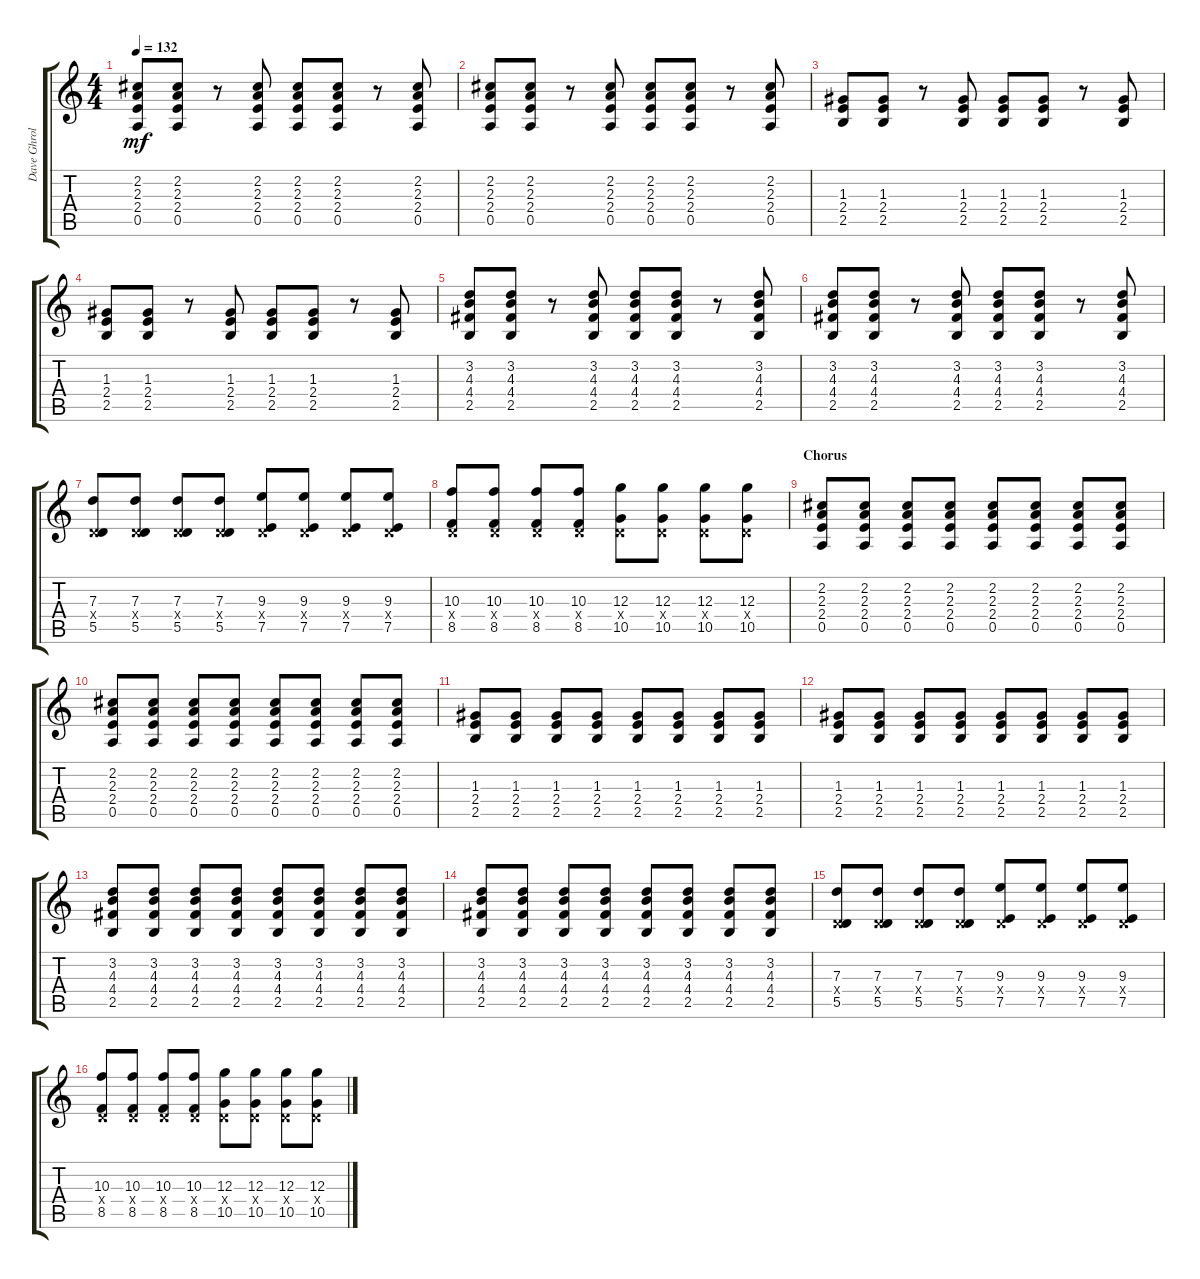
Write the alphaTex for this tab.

\track ("Dave Ghrol (Rythm)" "Dave Ghrol") {instrument distortionguitar}
\staff {score tabs}
\tuning (E4 B3 G3 D3 A2 E2) {hide}
\ts (4 4)
\tempo 132
\clef g2
\ks c
(2.2 2.3 2.4 0.5).8{dy mf} (2.2 2.3 2.4 0.5).8 r.8 (2.2 2.3 2.4 0.5).8 (2.2 2.3 2.4 0.5).8 (2.2 2.3 2.4 0.5).8 r.8 (2.2 2.3 2.4 0.5).8 |
(2.2 2.3 2.4 0.5).8 (2.2 2.3 2.4 0.5).8 r.8 (2.2 2.3 2.4 0.5).8 (2.2 2.3 2.4 0.5).8 (2.2 2.3 2.4 0.5).8 r.8 (2.2 2.3 2.4 0.5).8 |
(1.3 2.4 2.5).8 (1.3 2.4 2.5).8 r.8 (1.3 2.4 2.5).8 (1.3 2.4 2.5).8 (1.3 2.4 2.5).8 r.8 (1.3 2.4 2.5).8 |
(1.3 2.4 2.5).8 (1.3 2.4 2.5).8 r.8 (1.3 2.4 2.5).8 (1.3 2.4 2.5).8 (1.3 2.4 2.5).8 r.8 (1.3 2.4 2.5).8 |
(3.2 4.3 4.4 2.5).8 (3.2 4.3 4.4 2.5).8 r.8 (3.2 4.3 4.4 2.5).8 (3.2 4.3 4.4 2.5).8 (3.2 4.3 4.4 2.5).8 r.8 (3.2 4.3 4.4 2.5).8 |
(3.2 4.3 4.4 2.5).8 (3.2 4.3 4.4 2.5).8 r.8 (3.2 4.3 4.4 2.5).8 (3.2 4.3 4.4 2.5).8 (3.2 4.3 4.4 2.5).8 r.8 (3.2 4.3 4.4 2.5).8 |
(7.3 0.4{x} 5.5).8 (7.3 0.4{x} 5.5).8 (7.3 0.4{x} 5.5).8 (7.3 0.4{x} 5.5).8 (9.3 0.4{x} 7.5).8 (9.3 0.4{x} 7.5).8 (9.3 0.4{x} 7.5).8 (9.3 0.4{x} 7.5).8 |
(10.3 0.4{x} 8.5).8 (10.3 0.4{x} 8.5).8 (10.3 0.4{x} 8.5).8 (10.3 0.4{x} 8.5).8 (12.3 0.4{x} 10.5).8 (12.3 0.4{x} 10.5).8 (12.3 0.4{x} 10.5).8 (12.3 0.4{x} 10.5).8 |
\section ("" "Chorus")
(2.2 2.3 2.4 0.5).8 (2.2 2.3 2.4 0.5).8 (2.2 2.3 2.4 0.5).8 (2.2 2.3 2.4 0.5).8 (2.2 2.3 2.4 0.5).8 (2.2 2.3 2.4 0.5).8 (2.2 2.3 2.4 0.5).8 (2.2 2.3 2.4 0.5).8 |
(2.2 2.3 2.4 0.5).8 (2.2 2.3 2.4 0.5).8 (2.2 2.3 2.4 0.5).8 (2.2 2.3 2.4 0.5).8 (2.2 2.3 2.4 0.5).8 (2.2 2.3 2.4 0.5).8 (2.2 2.3 2.4 0.5).8 (2.2 2.3 2.4 0.5).8 |
(1.3 2.4 2.5).8 (1.3 2.4 2.5).8 (1.3 2.4 2.5).8 (1.3 2.4 2.5).8 (1.3 2.4 2.5).8 (1.3 2.4 2.5).8 (1.3 2.4 2.5).8 (1.3 2.4 2.5).8 |
(1.3 2.4 2.5).8 (1.3 2.4 2.5).8 (1.3 2.4 2.5).8 (1.3 2.4 2.5).8 (1.3 2.4 2.5).8 (1.3 2.4 2.5).8 (1.3 2.4 2.5).8 (1.3 2.4 2.5).8 |
(3.2 4.3 4.4 2.5).8 (3.2 4.3 4.4 2.5).8 (3.2 4.3 4.4 2.5).8 (3.2 4.3 4.4 2.5).8 (3.2 4.3 4.4 2.5).8 (3.2 4.3 4.4 2.5).8 (3.2 4.3 4.4 2.5).8 (3.2 4.3 4.4 2.5).8 |
(3.2 4.3 4.4 2.5).8 (3.2 4.3 4.4 2.5).8 (3.2 4.3 4.4 2.5).8 (3.2 4.3 4.4 2.5).8 (3.2 4.3 4.4 2.5).8 (3.2 4.3 4.4 2.5).8 (3.2 4.3 4.4 2.5).8 (3.2 4.3 4.4 2.5).8 |
(7.3 0.4{x} 5.5).8 (7.3 0.4{x} 5.5).8 (7.3 0.4{x} 5.5).8 (7.3 0.4{x} 5.5).8 (9.3 0.4{x} 7.5).8 (9.3 0.4{x} 7.5).8 (9.3 0.4{x} 7.5).8 (9.3 0.4{x} 7.5).8 |
(10.3 0.4{x} 8.5).8 (10.3 0.4{x} 8.5).8 (10.3 0.4{x} 8.5).8 (10.3 0.4{x} 8.5).8 (12.3 0.4{x} 10.5).8 (12.3 0.4{x} 10.5).8 (12.3 0.4{x} 10.5).8 (12.3 0.4{x} 10.5).8
